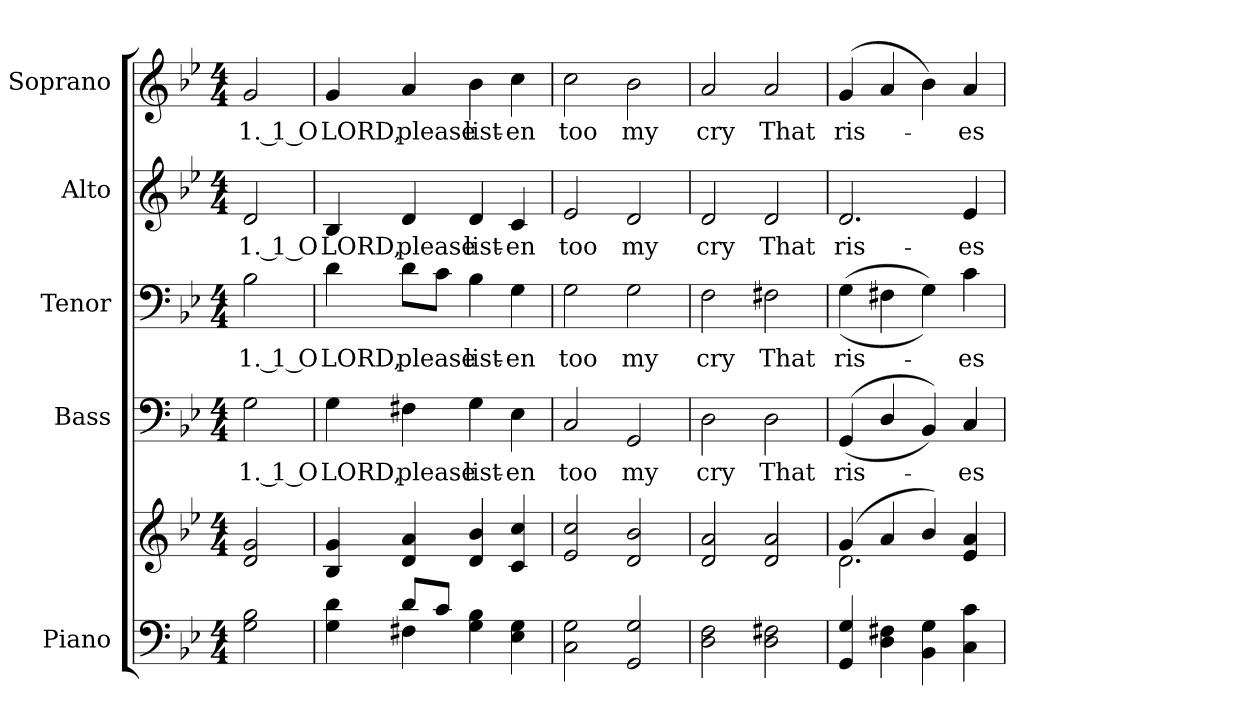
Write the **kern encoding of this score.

**kern	**kern	**kern	**text	**kern	**text	**kern	**text	**kern	**text
*part5	*part5	*part4	*part4	*part3	*part3	*part2	*part2	*part1	*part1
*staff6	*staff5	*staff4	*staff4	*staff3	*staff3	*staff2	*staff2	*staff1	*staff1
*I"Piano	*	*I"Bass	*	*I"Tenor	*	*I"Alto	*	*I"Soprano	*
*I'Pno.	*	*I'B.	*	*I'T.	*	*I'A.	*	*I'S.	*
!!LO:PB:g=z
*clefF4	*clefG2	*clefF4	*	*clefF4	*	*clefG2	*	*clefG2	*
*k[b-e-]	*k[b-e-]	*k[b-e-]	*	*k[b-e-]	*	*k[b-e-]	*	*k[b-e-]	*
*g:	*g:	*g:	*	*g:	*	*g:	*	*g:	*
*M4/4	*M4/4	*M4/4	*	*M4/4	*	*M4/4	*	*M4/4	*
*MM150	*MM150	*MM150	*	*MM150	*	*MM150	*	*MM150	*
=1	=1	=1	=1	=1	=1	=1	=1	=1	=1
!	!	!	!LO:LY:b:color=#000000	!	!	!	!	!	!
!	!	!	!	!	!LO:LY:b:color=#000000	!	!	!	!
!	!	!	!	!	!	!	!LO:LY:b:color=#000000	!	!
!	!	!	!	!	!	!	!	!	!LO:LY:b:color=#000000
2Gi\ 2B-i	2di/ 2gi	2Gi\	1. 1 O	2B-i\	1. 1 O	2di/	1. 1 O	2gi/	1. 1 O
=2	=2	=2	=2	=2	=2	=2	=2	=2	=2
*^	*	*	*	*	*	*	*	*	*
!	!	!	!	!LO:LY:b:color=#000000	!	!	!	!	!	!
!	!	!	!	!	!	!LO:LY:b:color=#000000	!	!	!	!
!	!	!	!	!	!	!	!	!LO:LY:b:color=#000000	!	!
!	!	!	!	!	!	!	!	!	!	!LO:LY:b:color=#000000
4Gi\ 4di	4ryy	4B-i/ 4gi	4Gi\	LORD,	4di\	LORD,	4B-i/	LORD,	4gi/	LORD,
!	!	!	!	!LO:LY:b:color=#000000	!	!	!	!	!	!
!	!	!	!	!	!	!LO:LY:b:color=#000000	!	!	!	!
!	!	!	!	!	!	!	!	!LO:LY:b:color=#000000	!	!
!	!	!	!	!	!	!	!	!	!	!LO:LY:b:color=#000000
8di/L	4F#Xi\	4di/ 4ai	4F#Xi\	please	8di\L	please	4di/	please	4ai/	please
8ci/J	.	.	.	.	8ci\J	.	.	.	.	.
!	!	!	!	!LO:LY:b:color=#000000	!	!	!	!	!	!
!	!	!	!	!	!	!LO:LY:b:color=#000000	!	!	!	!
!	!	!	!	!	!	!	!	!LO:LY:b:color=#000000	!	!
!	!	!	!	!	!	!	!	!	!	!LO:LY:b:color=#000000
4Gi\ 4B-i	2ryy	4di/ 4b-i	4Gi\	list-	4B-i\	list-	4di/	list-	4b-i\	list-
!	!	!	!	!LO:LY:b:color=#000000	!	!	!	!	!	!
!	!	!	!	!	!	!LO:LY:b:color=#000000	!	!	!	!
!	!	!	!	!	!	!	!	!LO:LY:b:color=#000000	!	!
!	!	!	!	!	!	!	!	!	!	!LO:LY:b:color=#000000
4E-i\ 4Gi	.	4ci/ 4cci	4E-i\	-en	4Gi\	-en	4ci/	-en	4cci\	-en
*v	*v	*	*	*	*	*	*	*	*	*
=3	=3	=3	=3	=3	=3	=3	=3	=3	=3
!	!	!	!LO:LY:b:color=#000000	!	!	!	!	!	!
!	!	!	!	!	!LO:LY:b:color=#000000	!	!	!	!
!	!	!	!	!	!	!	!LO:LY:b:color=#000000	!	!
!	!	!	!	!	!	!	!	!	!LO:LY:b:color=#000000
2Ci\ 2Gi	2e-i/ 2cci	2Ci/	too	2Gi\	too	2e-i/	too	2cci\	too
!	!	!	!LO:LY:b:color=#000000	!	!	!	!	!	!
!	!	!	!	!	!LO:LY:b:color=#000000	!	!	!	!
!	!	!	!	!	!	!	!LO:LY:b:color=#000000	!	!
!	!	!	!	!	!	!	!	!	!LO:LY:b:color=#000000
2GGi/ 2Gi	2di/ 2b-i	2GGi/	my	2Gi\	my	2di/	my	2b-i\	my
!!LO:PB:g=z
=4	=4	=4	=4	=4	=4	=4	=4	=4	=4
!	!	!	!LO:LY:b:color=#000000	!	!	!	!	!	!
!	!	!	!	!	!LO:LY:b:color=#000000	!	!	!	!
!	!	!	!	!	!	!	!LO:LY:b:color=#000000	!	!
!	!	!	!	!	!	!	!	!	!LO:LY:b:color=#000000
2Di\ 2Fi	2di/ 2ai	2Di\	cry	2Fi\	cry	2di/	cry	2ai/	cry
!	!	!	!LO:LY:b:color=#000000	!	!	!	!	!	!
!	!	!	!	!	!LO:LY:b:color=#000000	!	!	!	!
!	!	!	!	!	!	!	!LO:LY:b:color=#000000	!	!
!	!	!	!	!	!	!	!	!	!LO:LY:b:color=#000000
2Di\ 2F#Xi	2di/ 2ai	2Di\	That	2F#Xi\	That	2di/	That	2ai/	That
=5	=5	=5	=5	=5	=5	=5	=5	=5	=5
*	*^	*	*	*	*	*	*	*	*
!	!	!	!	!LO:LY:b:color=#000000	!	!	!	!	!	!
!	!	!	!	!	!	!LO:LY:b:color=#000000	!	!	!	!
!	!	!	!	!	!	!	!	!LO:LY:b:color=#000000	!	!
!	!	!	!	!	!	!	!	!	!	!LO:LY:b:color=#000000
4GGi/ 4Gi	(4gi/	2.di\	((4GGi/	ris-	((4Gi\	ris-	2.di/	ris-	(4gi/	ris-
4Di\ 4F#Xi	4ai/	.	4Di/	.	4F#Xi\	.	.	.	4ai/	.
4BB-i\ 4Gi	4b-i/)	.	4BB-i/))	.	4Gi\))	.	.	.	4b-i\)	.
!	!	!	!	!LO:LY:b:color=#000000	!	!	!	!	!	!
!	!	!	!	!	!	!LO:LY:b:color=#000000	!	!	!	!
!	!	!	!	!	!	!	!	!LO:LY:b:color=#000000	!	!
!	!	!	!	!	!	!	!	!	!	!LO:LY:b:color=#000000
4Ci\ 4ci	4e-i/ 4ai	4ryy	4Ci/	-es	4ci\	-es	4e-i/	-es	4ai/	-es
*	*v	*v	*	*	*	*	*	*	*	*
=	=	=	=	=	=	=	=	=	=
*-	*-	*-	*-	*-	*-	*-	*-	*-	*-
